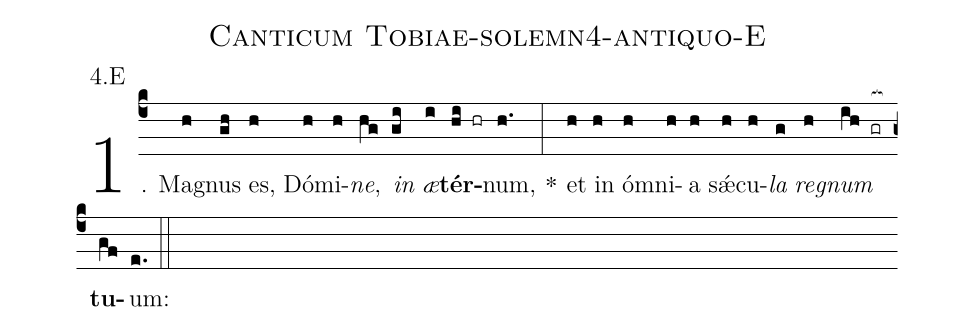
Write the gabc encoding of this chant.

name: Canticum Tobiae-solemn4-antiquo-E;
annotation: 4.E;
%%
(c4)1. Ma(h)gnus(gh) es,(h) Dó(h)mi(h)<i>ne</i>,(hg) <i>in</i>(gi) <i>æ</i>(i)<b>tér</b>(hi hr)num,(h.) *(:) et(h) in(h) óm(h)ni(h)a(h) sǽ(h)cu(h)<i>la</i>(g) <i>re</i>(h)<i>gnum</i>(ih gr[ocb:1{]) <b>tu</b>(gf[ocb:0}])um:(e.) (::)
